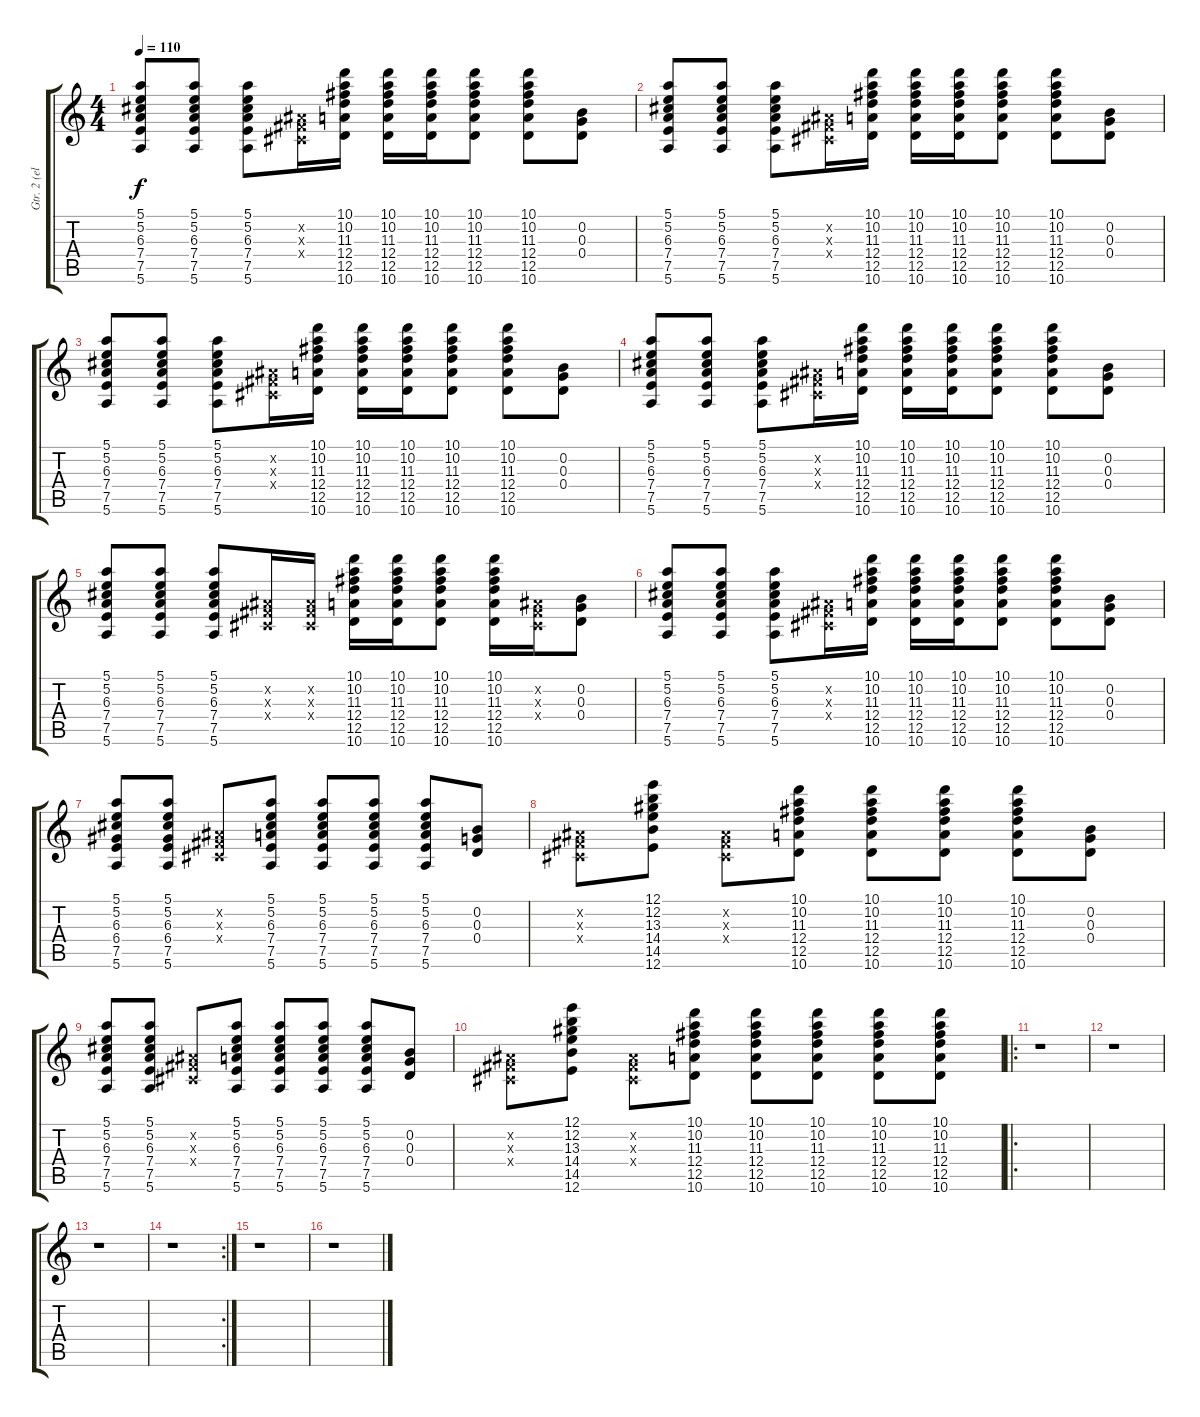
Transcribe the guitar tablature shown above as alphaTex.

\track ("Gtr. 2 (elec. clean)" "Gtr. 2 (el") {instrument electricguitarclean}
\staff {score tabs}
\tuning (E4 B3 G3 D3 A2 E2) {hide}
\ts (4 4)
\tempo 110
\clef g2
\ks c
(5.1 5.2 6.3 7.4 7.5 5.6).8{dy f} (5.1 5.2 6.3 7.4 7.5 5.6).8 (5.1 5.2 6.3 7.4 7.5 5.6).8 (-1.2{x} -1.3{x} -1.4{x}).16 (10.1 10.2 11.3 12.4 12.5 10.6).16 (10.1 10.2 11.3 12.4 12.5 10.6).16 (10.1 10.2 11.3 12.4 12.5 10.6).16 (10.1 10.2 11.3 12.4 12.5 10.6).8 (10.1 10.2 11.3 12.4 12.5 10.6).8 (0.2 0.3 0.4).8 |
(5.1 5.2 6.3 7.4 7.5 5.6).8 (5.1 5.2 6.3 7.4 7.5 5.6).8 (5.1 5.2 6.3 7.4 7.5 5.6).8 (-1.2{x} -1.3{x} -1.4{x}).16 (10.1 10.2 11.3 12.4 12.5 10.6).16 (10.1 10.2 11.3 12.4 12.5 10.6).16 (10.1 10.2 11.3 12.4 12.5 10.6).16 (10.1 10.2 11.3 12.4 12.5 10.6).8 (10.1 10.2 11.3 12.4 12.5 10.6).8 (0.2 0.3 0.4).8 |
(5.1 5.2 6.3 7.4 7.5 5.6).8 (5.1 5.2 6.3 7.4 7.5 5.6).8 (5.1 5.2 6.3 7.4 7.5 5.6).8 (-1.2{x} -1.3{x} -1.4{x}).16 (10.1 10.2 11.3 12.4 12.5 10.6).16 (10.1 10.2 11.3 12.4 12.5 10.6).16 (10.1 10.2 11.3 12.4 12.5 10.6).16 (10.1 10.2 11.3 12.4 12.5 10.6).8 (10.1 10.2 11.3 12.4 12.5 10.6).8 (0.2 0.3 0.4).8 |
(5.1 5.2 6.3 7.4 7.5 5.6).8 (5.1 5.2 6.3 7.4 7.5 5.6).8 (5.1 5.2 6.3 7.4 7.5 5.6).8 (-1.2{x} -1.3{x} -1.4{x}).16 (10.1 10.2 11.3 12.4 12.5 10.6).16 (10.1 10.2 11.3 12.4 12.5 10.6).16 (10.1 10.2 11.3 12.4 12.5 10.6).16 (10.1 10.2 11.3 12.4 12.5 10.6).8 (10.1 10.2 11.3 12.4 12.5 10.6).8 (0.2 0.3 0.4).8 |
(5.1 5.2 6.3 7.4 7.5 5.6).8 (5.1 5.2 6.3 7.4 7.5 5.6).8 (5.1 5.2 6.3 7.4 7.5 5.6).8 (-1.2{x} -1.3{x} -1.4{x}).16 (-1.2{x} -1.3{x} -1.4{x}).16 (10.1 10.2 11.3 12.4 12.5 10.6).16 (10.1 10.2 11.3 12.4 12.5 10.6).16 (10.1 10.2 11.3 12.4 12.5 10.6).8 (10.1 10.2 11.3 12.4 12.5 10.6).16 (-1.2{x} -1.3{x} -1.4{x}).16 (0.2 0.3 0.4).8 |
(5.1 5.2 6.3 7.4 7.5 5.6).8 (5.1 5.2 6.3 7.4 7.5 5.6).8 (5.1 5.2 6.3 7.4 7.5 5.6).8 (-1.2{x} -1.3{x} -1.4{x}).16 (10.1 10.2 11.3 12.4 12.5 10.6).16 (10.1 10.2 11.3 12.4 12.5 10.6).16 (10.1 10.2 11.3 12.4 12.5 10.6).16 (10.1 10.2 11.3 12.4 12.5 10.6).8 (10.1 10.2 11.3 12.4 12.5 10.6).8 (0.2 0.3 0.4).8 |
(5.1 5.2 6.3 6.4 7.5 5.6).8 (5.1 5.2 6.3 6.4 7.5 5.6).8 (-1.2{x} -1.3{x} -1.4{x}).8 (5.1 5.2 6.3 7.4 7.5 5.6).8 (5.1 5.2 6.3 7.4 7.5 5.6).8 (5.1 5.2 6.3 7.4 7.5 5.6).8 (5.1 5.2 6.3 7.4 7.5 5.6).8 (0.2 0.3 0.4).8 |
(-1.2{x} -1.3{x} -1.4{x}).8 (12.1 12.2 13.3 14.4 14.5 12.6).8 (-1.2{x} -1.3{x} -1.4{x}).8 (10.1 10.2 11.3 12.4 12.5 10.6).8 (10.1 10.2 11.3 12.4 12.5 10.6).8 (10.1 10.2 11.3 12.4 12.5 10.6).8 (10.1 10.2 11.3 12.4 12.5 10.6).8 (0.2 0.3 0.4).8 |
(5.1 5.2 6.3 7.4 7.5 5.6).8 (5.1 5.2 6.3 7.4 7.5 5.6).8 (-1.2{x} -1.3{x} -1.4{x}).8 (5.1 5.2 6.3 7.4 7.5 5.6).8 (5.1 5.2 6.3 7.4 7.5 5.6).8 (5.1 5.2 6.3 7.4 7.5 5.6).8 (5.1 5.2 6.3 7.4 7.5 5.6).8 (0.2 0.3 0.4).8 |
(-1.2{x} -1.3{x} -1.4{x}).8 (12.1 12.2 13.3 14.4 14.5 12.6).8 (-1.2{x} -1.3{x} -1.4{x}).8 (10.1 10.2 11.3 12.4 12.5 10.6).8 (10.1 10.2 11.3 12.4 12.5 10.6).8 (10.1 10.2 11.3 12.4 12.5 10.6).8 (10.1 10.2 11.3 12.4 12.5 10.6).8 (10.1 10.2 11.3 12.4 12.5 10.6).8 |
\ro
r.1 |
r.1 |
r.1 |
\rc 2
r.1 |
r.1 |
r.1
